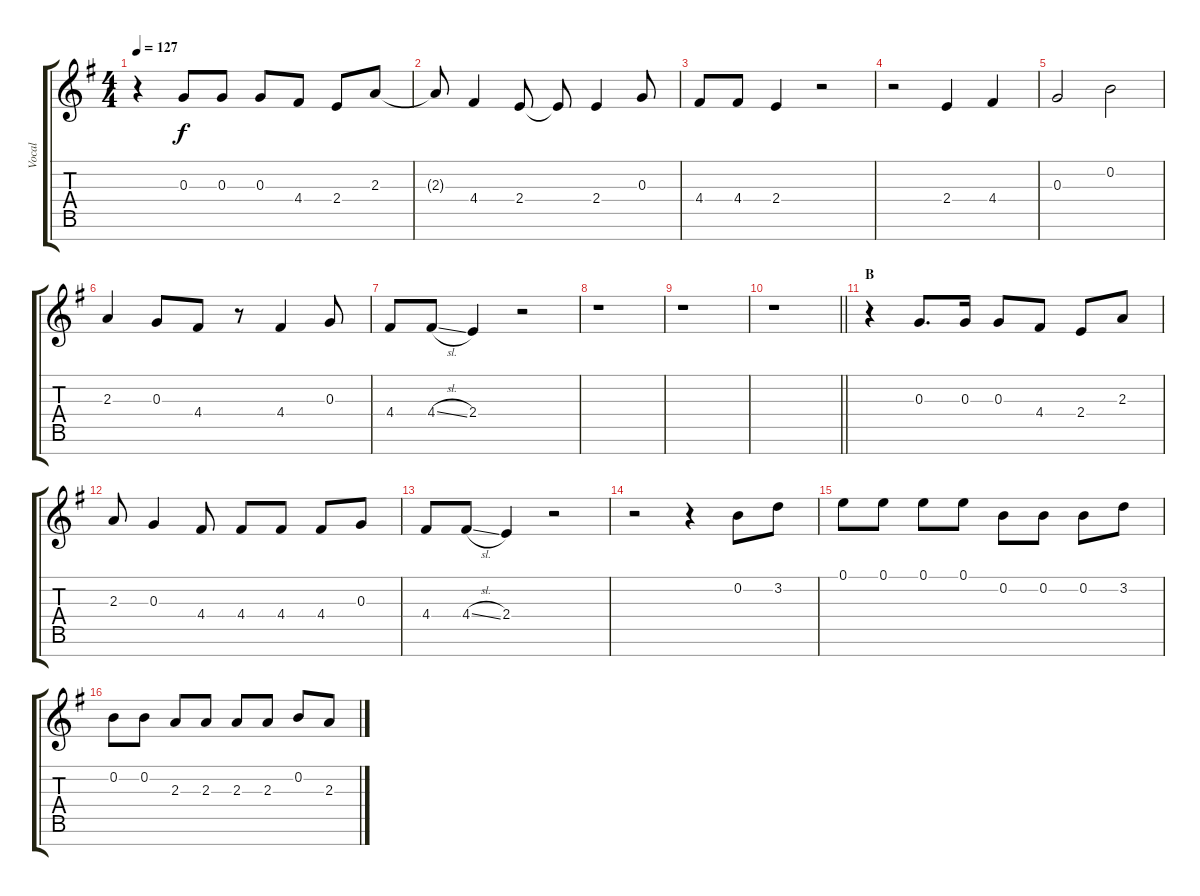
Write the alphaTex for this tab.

\track ("Vocal" "Vocal") {instrument flute}
\staff {score tabs}
\tuning (E5 B4 G4 D4 A3 E3 B2) {hide}
\ts (4 4)
\tempo 127
\clef g2
\ks g
r.4{dy f} 0.3.8 0.3.8 0.3.8 4.4.8 2.4.8 2.3.8 |
2.3{t}.8 4.4.4 2.4.8 2.4{t}.8 2.4.4 0.3.8 |
4.4.8 4.4.8 2.4.4 r.2 |
r.2 2.4.4 4.4.4 |
0.3.2 0.2.2 |
2.3.4 0.3.8 4.4.8 r.8 4.4.4 0.3.8 |
4.4.8 4.4{sl}.8 2.4.4 r.2 |
r.1 |
r.1 |
\barLineRight lightlight
r.1 |
\section ("" "B")
r.4 0.3.8{d} 0.3.16 0.3.8 4.4.8 2.4.8 2.3.8 |
2.3.8 0.3.4 4.4.8 4.4.8 4.4.8 4.4.8 0.3.8 |
4.4.8 4.4{sl}.8 2.4.4 r.2 |
r.2 r.4 0.2.8 3.2.8 |
0.1.8 0.1.8 0.1.8 0.1.8 0.2.8 0.2.8 0.2.8 3.2.8 |
0.2.8 0.2.8 2.3.8 2.3.8 2.3.8 2.3.8 0.2.8 2.3.8
